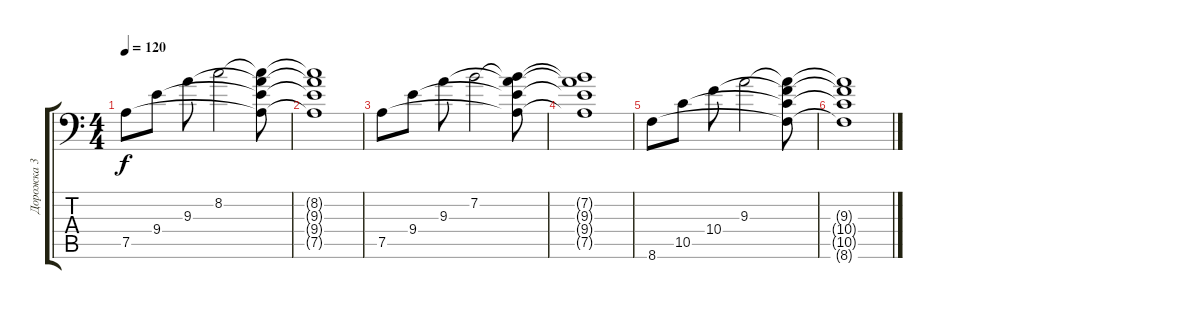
\track ("Дорожка 3" "Дорожка 3") {instrument overdrivenguitar}
\staff {score tabs}
\tuning (A3 E3 C3 G2 D2 A1) {hide}
\ts (4 4)
\tempo 120
\clef f4
\ks c
7.5.8{dy f} 9.4.8 9.3.8 8.2.2 (8.2{t} 9.3{t} 9.4{t} 7.5{t}).8 |
(8.2{t} 9.3{t} 9.4{t} 7.5{t}).1 |
7.5.8 9.4.8 9.3.8 7.2.2 (7.2{t} 9.3{t} 9.4{t} 7.5{t}).8 |
(7.2{t} 9.3{t} 9.4{t} 7.5{t}).1 |
8.6.8 10.5.8 10.4.8 9.3.2 (9.3{t} 10.4{t} 10.5{t} 8.6{t}).8 |
(9.3{t} 10.4{t} 10.5{t} 8.6{t}).1
